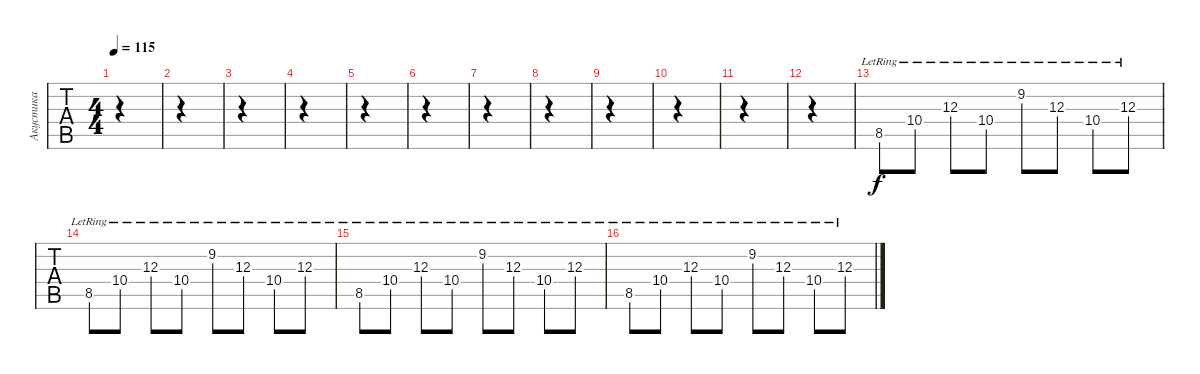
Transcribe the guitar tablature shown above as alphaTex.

\track ("Акустика " "Акустика ") {instrument acousticguitarsteel}
\staff {tabs}
\tuning (Eb4 Bb3 Gb3 Db3 Ab2 Db2) {hide}
\ts (4 4)
\tempo 115
\clef g2
\ks c
|
|
|
|
|
|
|
|
|
|
|
|
8.5{lr}.8 10.4{lr}.8 12.3{lr}.8 10.4{lr}.8 9.2{lr}.8 12.3{lr}.8 10.4{lr}.8 12.3{lr}.8 |
8.5{lr}.8 10.4{lr}.8 12.3{lr}.8 10.4{lr}.8 9.2{lr}.8 12.3{lr}.8 10.4{lr}.8 12.3{lr}.8 |
8.5{lr}.8 10.4{lr}.8 12.3{lr}.8 10.4{lr}.8 9.2{lr}.8 12.3{lr}.8 10.4{lr}.8 12.3{lr}.8 |
8.5{lr}.8 10.4{lr}.8 12.3{lr}.8 10.4{lr}.8 9.2{lr}.8 12.3{lr}.8 10.4{lr}.8 12.3{lr}.8
